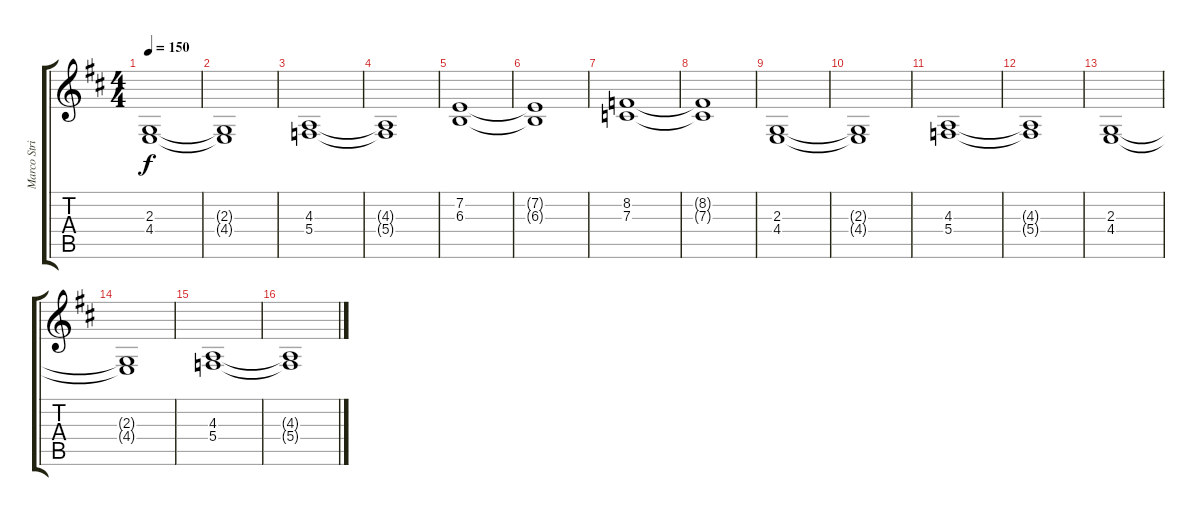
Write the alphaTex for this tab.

\track ("Marco Strings" "Marco Stri") {instrument stringensemble1}
\staff {score tabs}
\tuning (D4 A3 F3 C3 G2 D2) {hide}
\ts (4 4)
\tempo 150
\clef g2
\ks d
(2.3 4.4).1{dy f} |
(2.3{t} 4.4{t}).1 |
(4.3 5.4).1 |
(4.3{t} 5.4{t}).1 |
(7.2 6.3).1 |
(7.2{t} 6.3{t}).1 |
(8.2 7.3).1 |
(8.2{t} 7.3{t}).1 |
(2.3 4.4).1 |
(2.3{t} 4.4{t}).1 |
(4.3 5.4).1 |
(4.3{t} 5.4{t}).1 |
(2.3 4.4).1 |
(2.3{t} 4.4{t}).1 |
(4.3 5.4).1 |
(4.3{t} 5.4{t}).1
